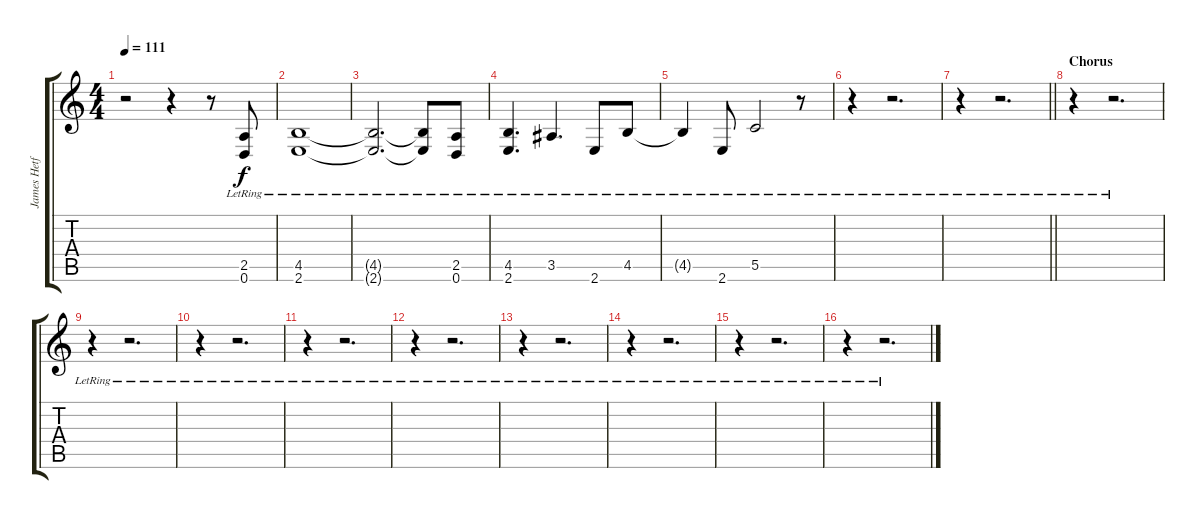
\track ("James Hetfield (Clean)" "James Hetf") {instrument acousticguitarsteel}
\staff {score tabs}
\tuning (D4 A3 F3 C3 G2 D2) {hide}
\ts (4 4)
\tempo 111
\clef g2
\ks c
r.2{dy f} r.4 r.8 (2.5{lr} 0.6{lr}).8 |
(4.5{lr} 2.6{lr}).1 |
(4.5{lr t} 2.6{lr t}).2{d} (4.5{lr t} 2.6{lr t}).8 (2.5{lr} 0.6{lr}).8 |
(4.5{lr} 2.6{lr}).4{d} 3.5{lr}.4{d} 2.6{lr}.8 4.5{lr}.8 |
4.5{lr t}.4 2.6{lr}.8 5.5{lr}.2 r.8 |
r.4 r.2{d} |
\barLineRight lightlight
r.4 r.2{d} |
\section ("" "Chorus")
r.4 r.2{d} |
r.4 r.2{d} |
r.4 r.2{d} |
r.4 r.2{d} |
r.4 r.2{d} |
r.4 r.2{d} |
r.4 r.2{d} |
r.4 r.2{d} |
r.4 r.2{d}
